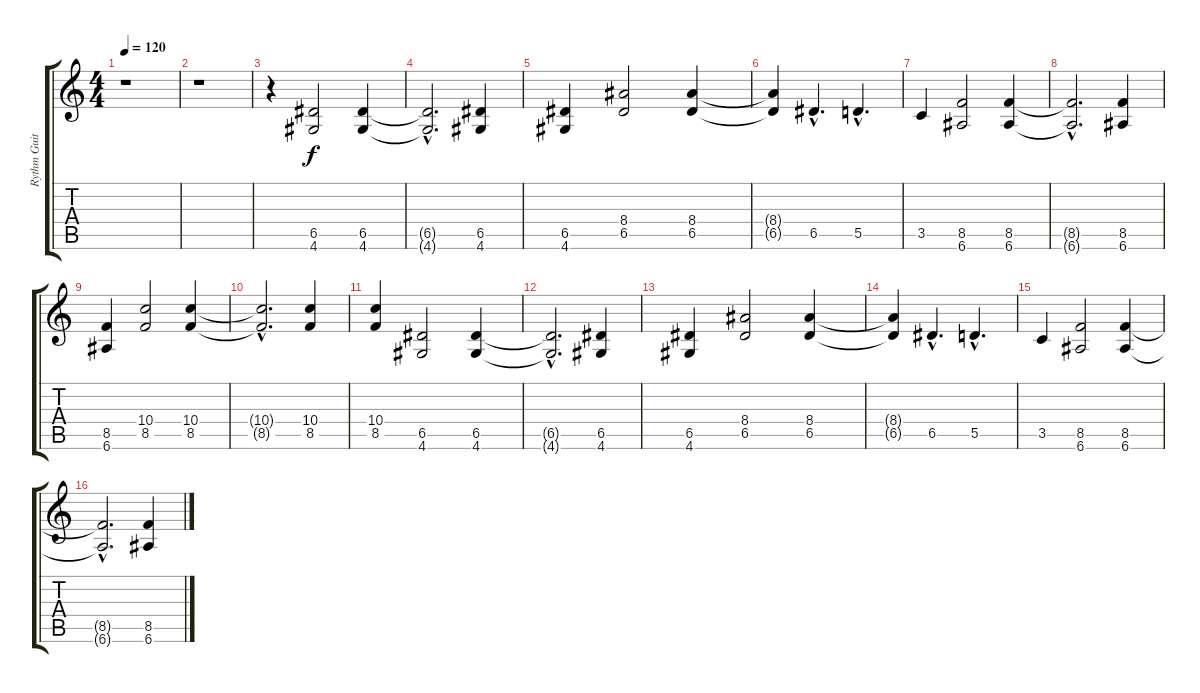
\track ("Rythm Guitar" "Rythm Guit") {instrument distortionguitar}
\staff {score tabs}
\tuning (E4 B3 G3 D3 A2 E2) {hide}
\ts (4 4)
\tempo 120
\clef g2
\ks c
r.1{dy f} |
r.1 |
r.4 (6.5 4.6).2 (6.5 4.6).4 |
(6.5{hac t} 4.6{hac t}).2{d} (6.5 4.6).4 |
(6.5 4.6).4 (8.4 6.5).2 (8.4 6.5).4 |
(8.4{t} 6.5{t}).4 6.5{hac}.4{d} 5.5{hac}.4{d} |
3.5.4 (8.5 6.6).2 (8.5 6.6).4 |
(8.5{hac t} 6.6{hac t}).2{d} (8.5 6.6).4 |
(8.5 6.6).4 (10.4 8.5).2 (10.4 8.5).4 |
(10.4{hac t} 8.5{hac t}).2{d} (10.4 8.5).4 |
(10.4 8.5).4 (6.5 4.6).2 (6.5 4.6).4 |
(6.5{hac t} 4.6{hac t}).2{d} (6.5 4.6).4 |
(6.5 4.6).4 (8.4 6.5).2 (8.4 6.5).4 |
(8.4{t} 6.5{t}).4 6.5{hac}.4{d} 5.5{hac}.4{d} |
3.5.4 (8.5 6.6).2 (8.5 6.6).4 |
(8.5{hac t} 6.6{hac t}).2{d} (8.5 6.6).4
